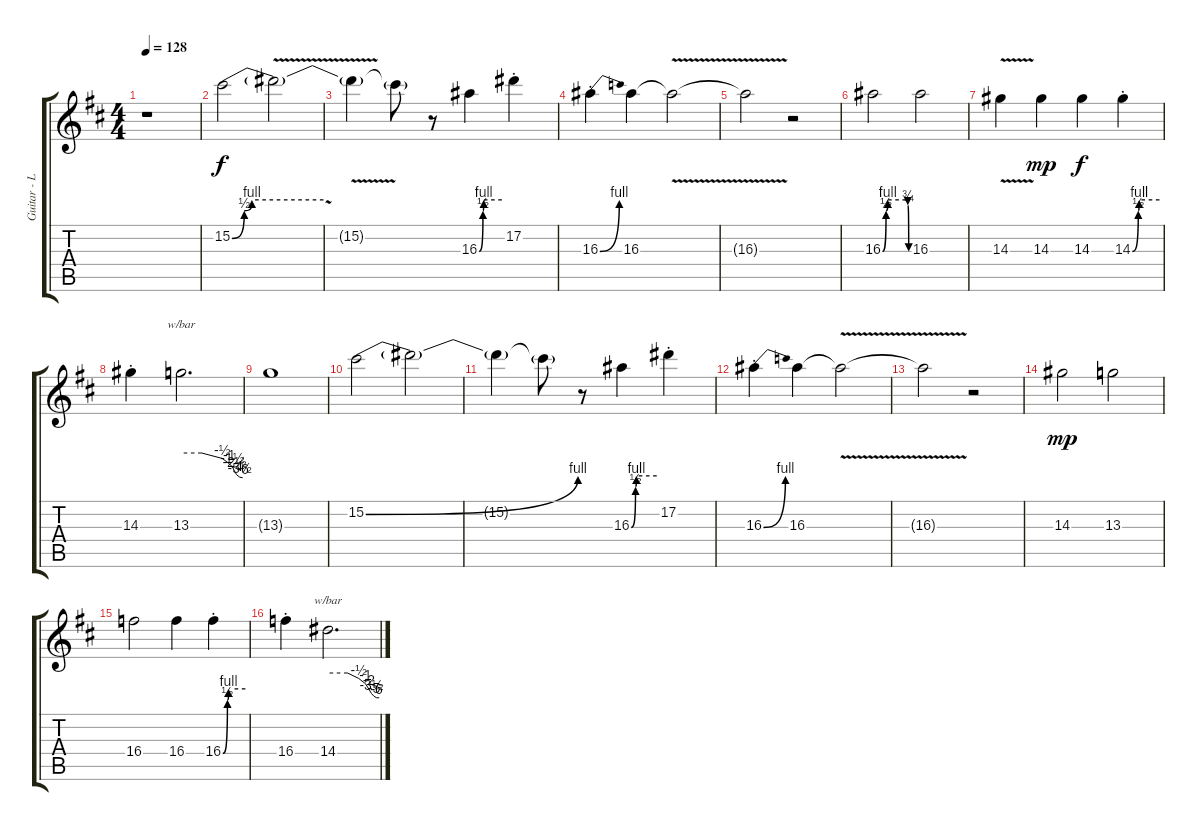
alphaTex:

\track ("Guitar - Lead II" "Guitar - L") {instrument distortionguitar}
\staff {score tabs}
\tuning (Eb4 Bb3 Gb3 Db3 Ab2 Eb2) {hide}
\ts (4 4)
\tempo 128
\clef g2
\ks bminor
r.1{dy f} |
15.2{be (custom 0 0 8 2 13 4 60 4)}.2 15.2{v t}.2 |
15.2{t}.4 15.2{t}.8 r.8 16.3{be (custom 0 0 10 2 12 4 60 4)}.4 17.2{st}.4 |
16.3{be (bend 0 0 60 4) st}.4 16.3.4 16.3{v t}.2 |
16.3{v t}.2 r.2 |
16.3{be (custom 0 0 8 2 12 4 54 4 58 3 60 0)}.2 16.3.2 |
14.3{v}.4 14.3.4{dy mp} 14.3.4{dy f} 14.3{be (custom 0 0 13 2 15 4 60 4) st}.4 |
14.3{st}.4 13.3.2{d tbe (custom default 0 0 20 0 40 -2 47 -4 50 -6 52 -10 54 -16 57 -22 60 -24)} |
13.3{t}.1 |
15.2{be (bend 0 0 60 4)}.2 15.2{t}.2 |
15.2{t}.4 15.2{t}.8 r.8 16.3{be (custom 0 0 10 2 12 4 60 4)}.4 17.2{st}.4 |
16.3{be (bend 0 0 60 4) st}.4 16.3.4 16.3{v t}.2 |
16.3{v t}.2 r.2 |
14.3.2{dy mp} 13.3.2 |
16.4.2 16.4.4 16.4{be (custom 0 0 12 2 15 4 60 4) st}.4 |
16.4{st}.4 14.4.2{d tbe (custom default 0 0 23 0 36 -2 44 -4 48 -8 51 -14 54 -20 57 -24 60 -24)}
